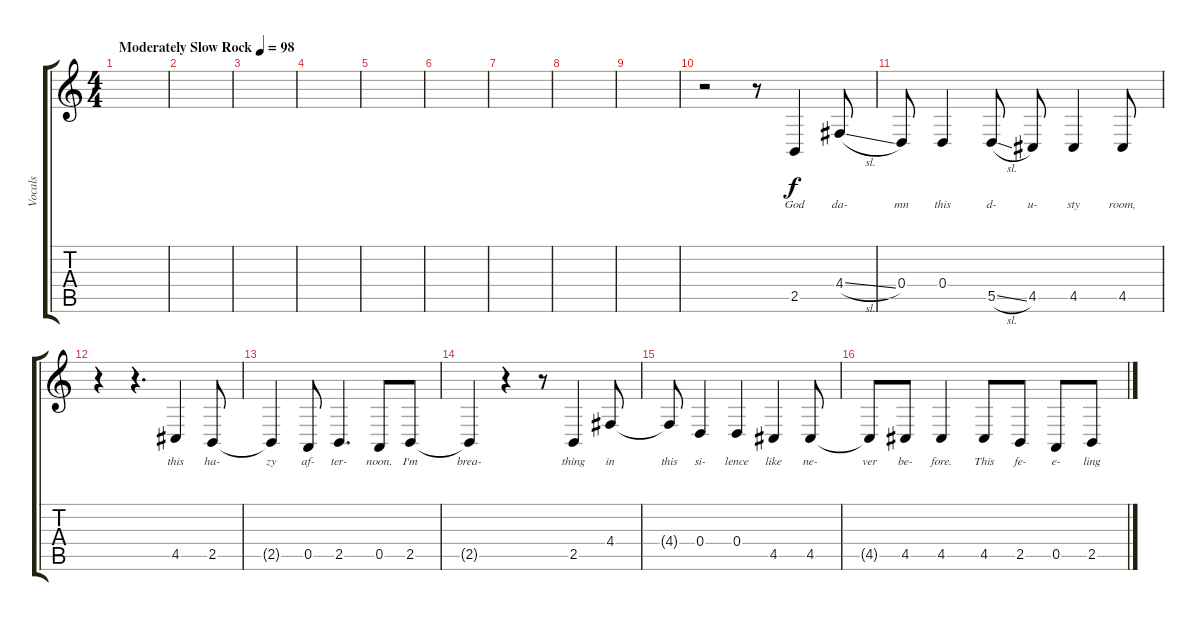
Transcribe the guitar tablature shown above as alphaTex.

\track ("Vocals" "Vocals") {instrument viola}
\staff {score tabs}
\tuning (E4 B3 G3 D3 A2 E2) {hide}
\ts (4 4)
\tempo (98 "Moderately Slow Rock")
\clef g2
\ks c
|
|
|
|
|
|
|
|
|
r.2 r.8 2.5.4{lyrics (0 "God") lyrics (1 "") lyrics (2 "") lyrics (3 "") lyrics (4 "")} 4.4{sl}.8{lyrics (0 "da-") lyrics (1 "") lyrics (2 "") lyrics (3 "") lyrics (4 "")} |
0.4.8{lyrics (0 "mn") lyrics (1 "") lyrics (2 "") lyrics (3 "") lyrics (4 "")} 0.4.4{lyrics (0 "this") lyrics (1 "") lyrics (2 "") lyrics (3 "") lyrics (4 "")} 5.5{sl}.8{lyrics (0 "d-") lyrics (1 "") lyrics (2 "") lyrics (3 "") lyrics (4 "")} 4.5.8{lyrics (0 "u-") lyrics (1 "") lyrics (2 "") lyrics (3 "") lyrics (4 "")} 4.5.4{lyrics (0 "sty") lyrics (1 "") lyrics (2 "") lyrics (3 "") lyrics (4 "")} 4.5.8{lyrics (0 "room,") lyrics (1 "") lyrics (2 "") lyrics (3 "") lyrics (4 "")} |
r.4 r.4{d} 4.5.4{lyrics (0 "this") lyrics (1 "") lyrics (2 "") lyrics (3 "") lyrics (4 "")} 2.5.8{lyrics (0 "ha-") lyrics (1 "") lyrics (2 "") lyrics (3 "") lyrics (4 "")} |
2.5{t}.4{lyrics (0 "zy") lyrics (1 "") lyrics (2 "") lyrics (3 "") lyrics (4 "")} 0.5.8{lyrics (0 "af-") lyrics (1 "") lyrics (2 "") lyrics (3 "") lyrics (4 "")} 2.5.4{d lyrics (0 "ter-") lyrics (1 "") lyrics (2 "") lyrics (3 "") lyrics (4 "")} 0.5.8{lyrics (0 "noon.") lyrics (1 "") lyrics (2 "") lyrics (3 "") lyrics (4 "")} 2.5.8{lyrics (0 "I'm") lyrics (1 "") lyrics (2 "") lyrics (3 "") lyrics (4 "")} |
2.5{t}.4{lyrics (0 "brea-") lyrics (1 "") lyrics (2 "") lyrics (3 "") lyrics (4 "")} r.4 r.8 2.5.4{lyrics (0 "thing") lyrics (1 "") lyrics (2 "") lyrics (3 "") lyrics (4 "")} 4.4.8{lyrics (0 "in") lyrics (1 "") lyrics (2 "") lyrics (3 "") lyrics (4 "")} |
4.4{t}.8{lyrics (0 "this") lyrics (1 "") lyrics (2 "") lyrics (3 "") lyrics (4 "")} 0.4.4{lyrics (0 "si-") lyrics (1 "") lyrics (2 "") lyrics (3 "") lyrics (4 "")} 0.4.4{lyrics (0 "lence") lyrics (1 "") lyrics (2 "") lyrics (3 "") lyrics (4 "")} 4.5.4{lyrics (0 "like") lyrics (1 "") lyrics (2 "") lyrics (3 "") lyrics (4 "")} 4.5.8{lyrics (0 "ne-") lyrics (1 "") lyrics (2 "") lyrics (3 "") lyrics (4 "")} |
4.5{t}.8{lyrics (0 "ver") lyrics (1 "") lyrics (2 "") lyrics (3 "") lyrics (4 "")} 4.5.8{lyrics (0 "be-") lyrics (1 "") lyrics (2 "") lyrics (3 "") lyrics (4 "")} 4.5.4{lyrics (0 "fore.") lyrics (1 "") lyrics (2 "") lyrics (3 "") lyrics (4 "")} 4.5.8{lyrics (0 "This") lyrics (1 "") lyrics (2 "") lyrics (3 "") lyrics (4 "")} 2.5.8{lyrics (0 "fe-") lyrics (1 "") lyrics (2 "") lyrics (3 "") lyrics (4 "")} 0.5.8{lyrics (0 "e-") lyrics (1 "") lyrics (2 "") lyrics (3 "") lyrics (4 "")} 2.5.8{lyrics (0 "ling") lyrics (1 "") lyrics (2 "") lyrics (3 "") lyrics (4 "")}
